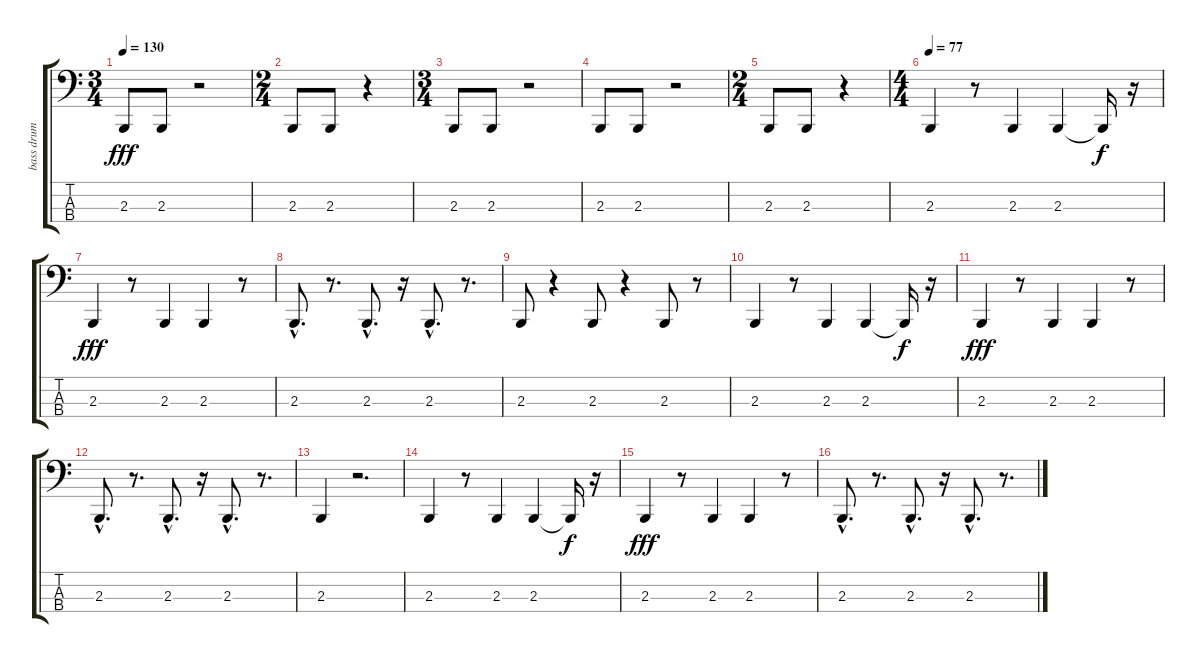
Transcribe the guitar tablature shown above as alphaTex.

\track ("bass drum" "bass drum") {instrument drawbarorgan}
\staff {score tabs}
\tuning (G2 D2 A1 E1) {hide}
\ts (3 4)
\tempo 130
\clef f4
\ks c
2.3.8{dy fff} 2.3.8 r.2 |
\ts (2 4)
2.3.8 2.3.8 r.4 |
\ts (3 4)
2.3.8 2.3.8 r.2 |
2.3.8 2.3.8 r.2 |
\ts (2 4)
2.3.8 2.3.8 r.4 |
\ts (4 4)
\tempo 77
2.3.4 r.8 2.3.4 2.3.4 2.3{t}.16{dy f} r.16 |
2.3.4{dy fff} r.8 2.3.4 2.3.4 r.8 |
2.3{hac}.8{d} r.8{d} 2.3{hac}.8{d} r.16 2.3{hac}.8{d} r.8{d} |
2.3.8 r.4 2.3.8 r.4 2.3.8 r.8 |
2.3.4 r.8 2.3.4 2.3.4 2.3{t}.16{dy f} r.16 |
2.3.4{dy fff} r.8 2.3.4 2.3.4 r.8 |
2.3{hac}.8{d} r.8{d} 2.3{hac}.8{d} r.16 2.3{hac}.8{d} r.8{d} |
2.3.4 r.2{d} |
2.3.4 r.8 2.3.4 2.3.4 2.3{t}.16{dy f} r.16 |
2.3.4{dy fff} r.8 2.3.4 2.3.4 r.8 |
2.3{hac}.8{d} r.8{d} 2.3{hac}.8{d} r.16 2.3{hac}.8{d} r.8{d}
